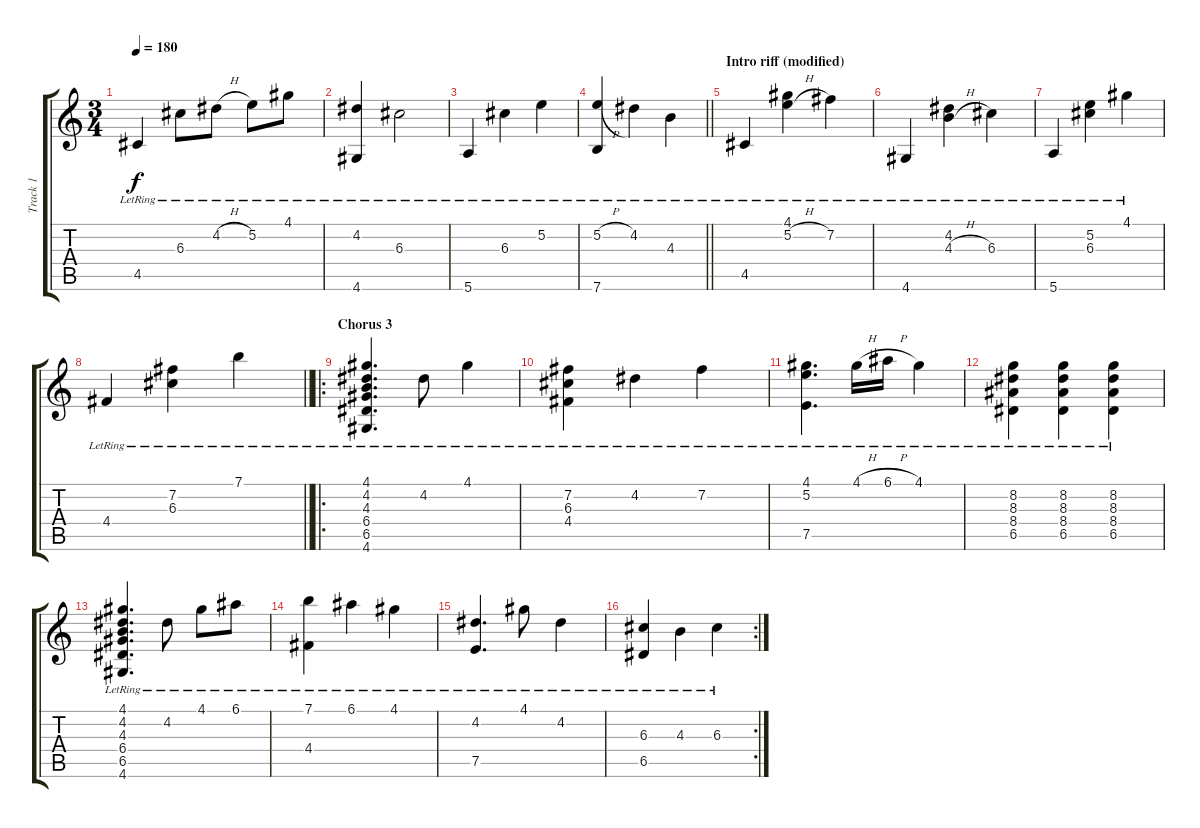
\track ("Track 1" "Track 1") {instrument acousticguitarsteel}
\staff {score tabs}
\tuning (E4 B3 G3 D3 A2 E2) {hide}
\ts (3 4)
\tempo 180
\clef g2
\ks c
4.5{lr}.4{dy f} 6.3{lr}.8 4.2{h lr}.8 5.2{lr}.8 4.1{lr}.8 |
(4.2{lr} 4.6{lr}).4 6.3{lr}.2 |
5.6{lr}.4 6.3{lr}.4 5.2{lr}.4 |
\barLineRight lightlight
(5.2{h lr} 7.6{lr}).4 4.2{lr}.4 4.3{lr}.4 |
\section ("" "Intro riff (modified)")
4.5{lr}.4 (4.1{lr} 5.2{h lr}).4 7.2{lr}.4 |
4.6{lr}.4 (4.2{lr} 4.3{h lr}).4 6.3{lr}.4 |
5.6{lr}.4 (5.2{lr} 6.3{lr}).4 4.1{lr}.4 |
\barLineRight lightlight
4.4{lr}.4 (7.2{lr} 6.3{lr}).4 7.1{lr}.4 |
\ro
\section ("" "Chorus 3")
(4.1{lr} 4.2{lr} 4.3{lr} 6.4{lr} 6.5{lr} 4.6{lr}).4{d} 4.2{lr}.8 4.1{lr}.4 |
(7.2{lr} 6.3{lr} 4.4{lr}).4 4.2{lr}.4 7.2{lr}.4 |
(4.1{lr} 5.2{lr} 7.5{lr}).4{d} 4.1{h lr}.16 6.1{h lr}.16 4.1{lr}.4 |
(8.2{lr} 8.3{lr} 8.4{lr} 6.5{lr}).4 (8.2{lr} 8.3{lr} 8.4{lr} 6.5{lr}).4 (8.2{lr} 8.3{lr} 8.4{lr} 6.5{lr}).4 |
(4.1{lr} 4.2{lr} 4.3{lr} 6.4{lr} 6.5{lr} 4.6{lr}).4{d} 4.2{lr}.8 4.1{lr}.8 6.1{lr}.8 |
(7.1{lr} 4.4{lr}).4 6.1{lr}.4 4.1{lr}.4 |
(4.2{lr} 7.5{lr}).4{d} 4.1{lr}.8 4.2{lr}.4 |
\rc 2
(6.3{lr} 6.5{lr}).4 4.3{lr}.4 6.3{lr}.4
